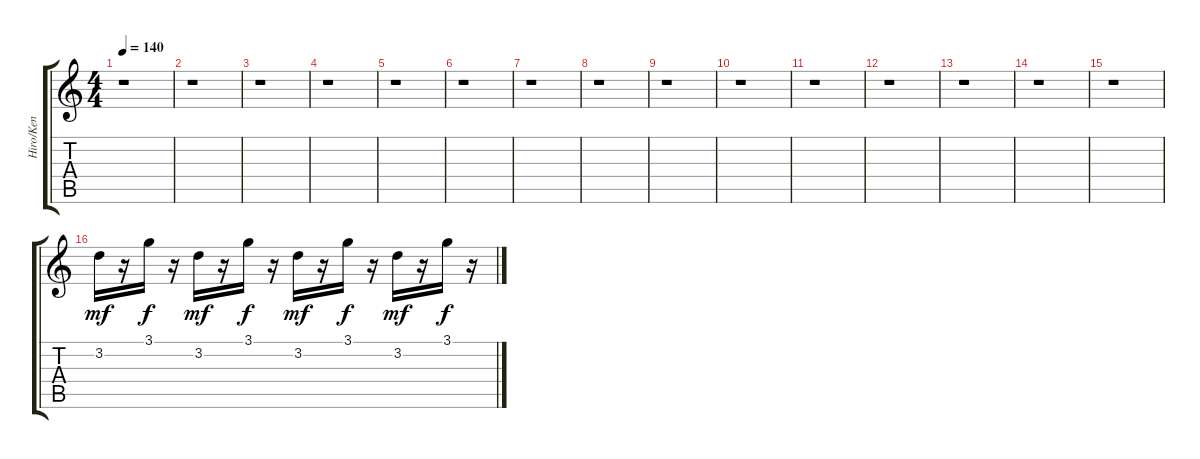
\track ("Hiro/Ken" "Hiro/Ken") {instrument distortionguitar}
\staff {score tabs}
\tuning (E4 B3 G3 D3 A2 E2) {hide}
\ts (4 4)
\tempo 140
\clef g2
\ks c
r.1{dy f} |
r.1 |
r.1 |
r.1 |
r.1 |
r.1 |
r.1 |
r.1 |
r.1 |
r.1 |
r.1 |
r.1 |
r.1 |
r.1 |
r.1 |
3.2.16{dy mf} r.16 3.1.16{dy f} r.16 3.2.16{dy mf} r.16 3.1.16{dy f} r.16 3.2.16{dy mf} r.16 3.1.16{dy f} r.16 3.2.16{dy mf} r.16 3.1.16{dy f} r.16
